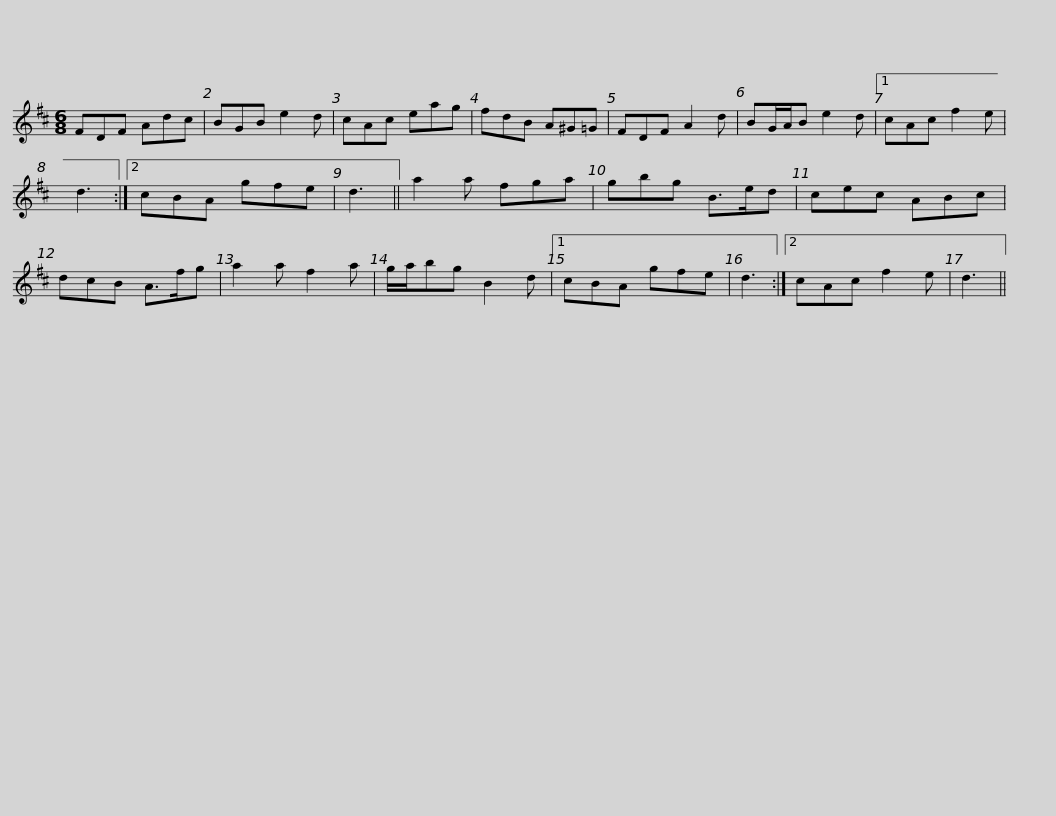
X:1
L:1/8
M:6/8
I:linebreak $
K:D
V:1 treble
V:1
 FDF Adc | BGB e2 d | cAc eag | fdB A^G=G | FDF A2 d | %5
 BG/A/B e2 d |1 cAc f2 e | d3 :|2$ cBA gfe | d3 || %10
 a2 a fga | gbg B>ed | cec ABc | dcB A>fg | a2 a f2 a | %15
 g/a/bg B2 d |1$ cBA gfe | d3 :|2 cAc f2 e | d3 || %20
